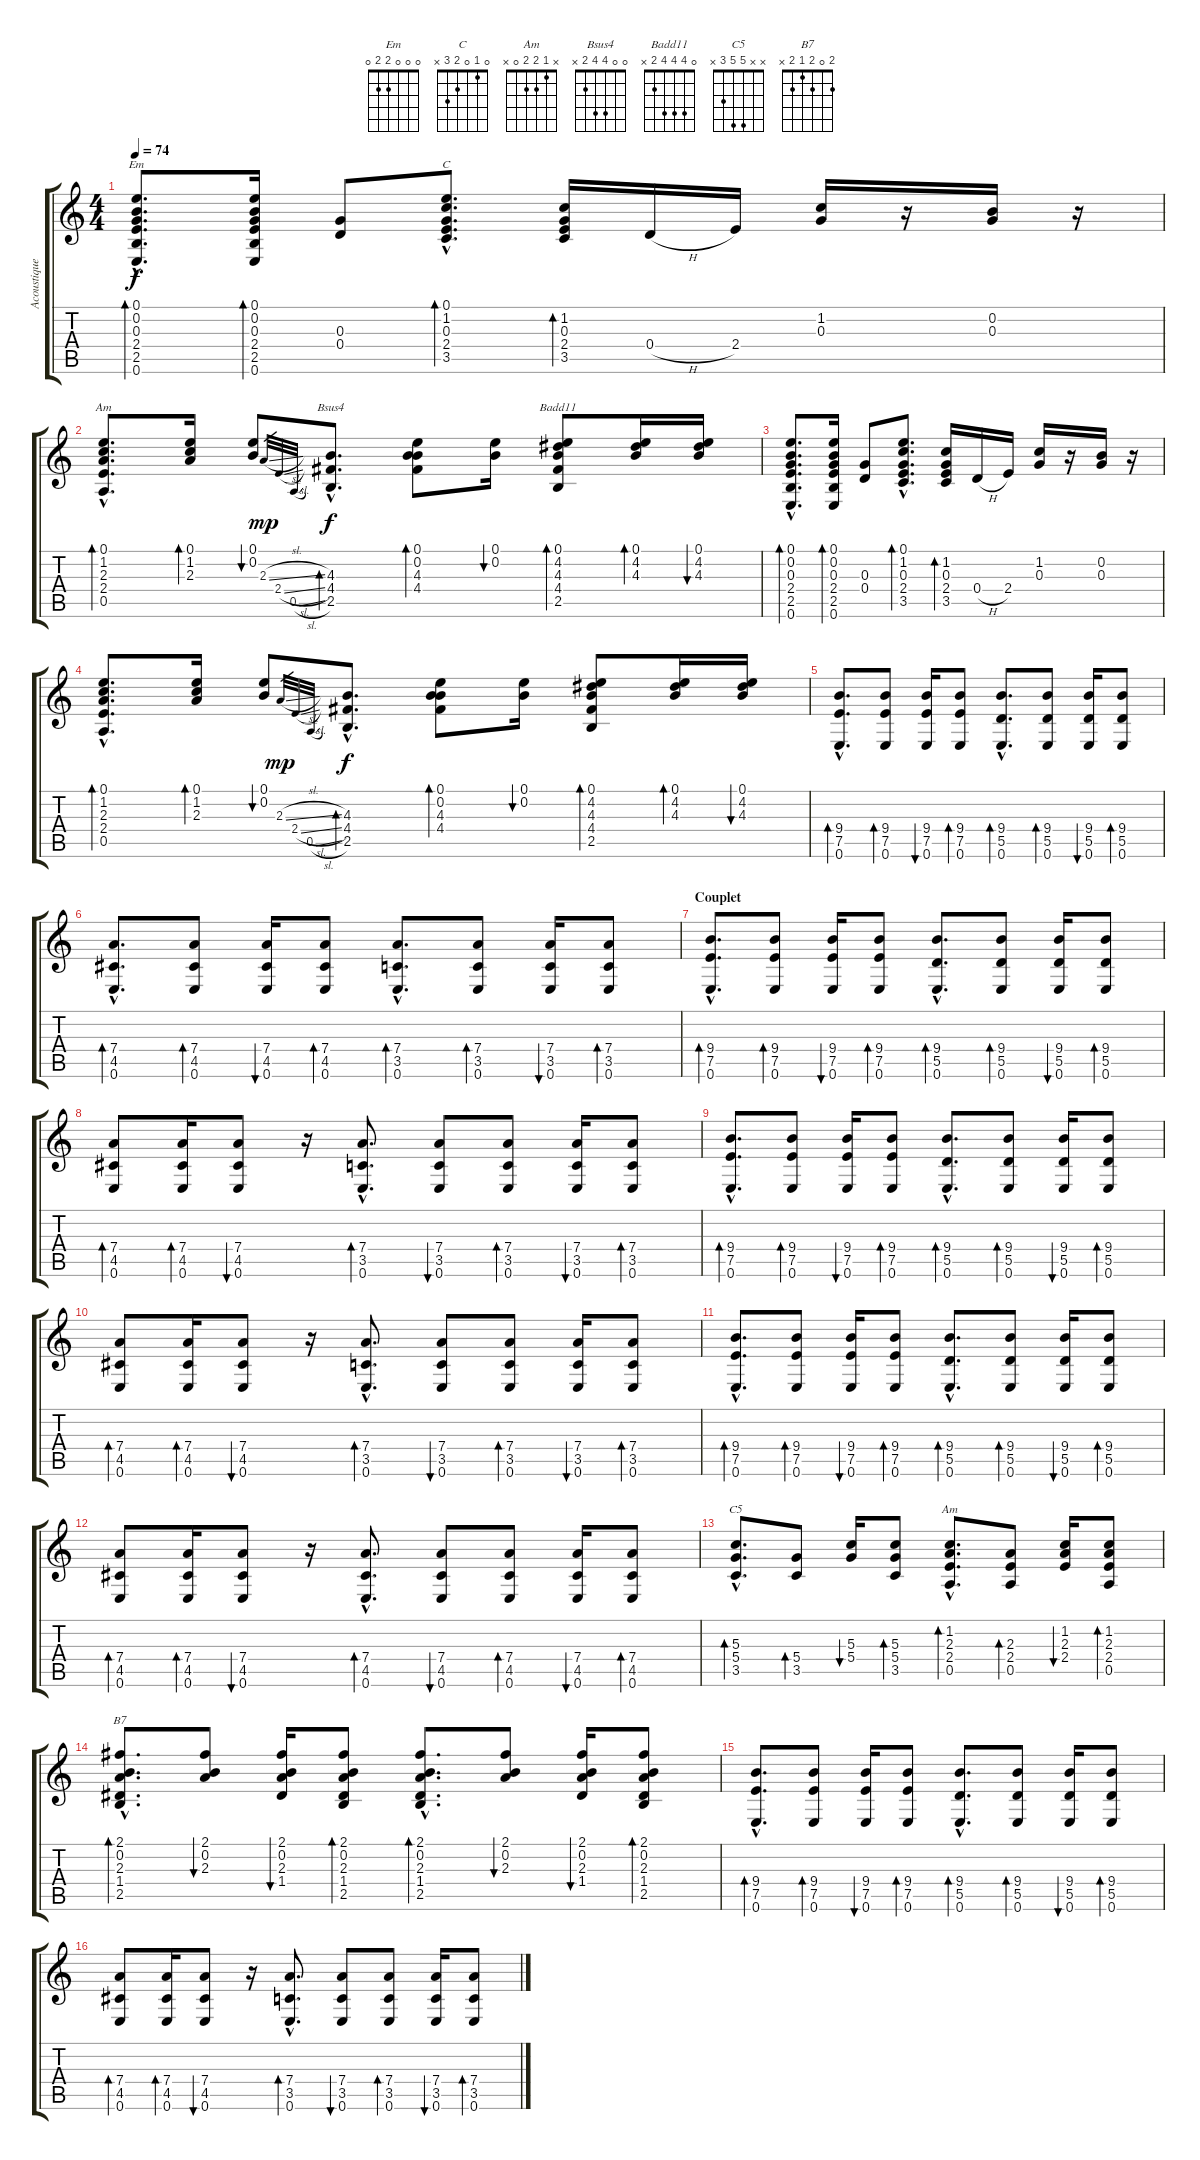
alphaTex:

\track ("Acoustique" "Acoustique") {instrument acousticguitarsteel}
\staff {score tabs}
\tuning (E4 B3 G3 D3 A2 E2) {hide}
\chord ("Em" 0 0 0 2 2 0)
\chord ("C" 0 1 0 2 3 x)
\chord ("Am" 0 1 2 2 0 x)
\chord ("Bsus4" 0 0 4 4 2 x)
\chord ("Badd11" 0 4 4 4 2 x)
\chord ("C5" x x 5 5 3 x)
\chord ("Am" x 1 2 2 0 x)
\chord ("B7" 2 0 2 1 2 x)
\ts (4 4)
\tempo 74
\clef g2
\ks c
(0.1{hac} 0.2{hac} 0.3{hac} 2.4{hac} 2.5{hac} 0.6{hac}).8{d bd 60 ch "Em" dy f} (0.1 0.2 0.3 2.4 2.5 0.6).16{bd 60} (0.3 0.4).8 (0.1{hac} 1.2{hac} 0.3{hac} 2.4{hac} 3.5{hac}).8{d bd 60 ch "C"} (1.2 0.3 2.4 3.5).16{bd 60} 0.4{h}.16 2.4.16 (1.2 0.3).16 r.16 (0.2 0.3).16 r.16 |
(0.1{hac} 1.2{hac} 2.3{hac} 2.4{hac} 0.5{hac}).8{d bd 60 ch "Am"} (0.1 1.2 2.3).16{bd 60} (0.1 0.2).8{bu 60} 2.3{sl}.32{gr dy mp} 2.4{sl}.32{gr} 0.5{sl}.32{gr} (4.3{hac} 4.4{hac} 2.5{hac}).8{d bd 60 ch "Bsus4" dy f} (0.1 0.2 4.3 4.4).8{bd 60} (0.1 0.2).16{bu 60} (0.1 4.2 4.3 4.4 2.5).8{bd 60 ch "Badd11"} (0.1 4.2 4.3).16{bd 60} (0.1 4.2 4.3).16{bu 60} |
(0.1{hac} 0.2{hac} 0.3{hac} 2.4{hac} 2.5{hac} 0.6{hac}).8{d bd 60} (0.1 0.2 0.3 2.4 2.5 0.6).16{bd 60} (0.3 0.4).8 (0.1{hac} 1.2{hac} 0.3{hac} 2.4{hac} 3.5{hac}).8{d bd 60} (1.2 0.3 2.4 3.5).16{bd 60} 0.4{h}.16 2.4.16 (1.2 0.3).16 r.16 (0.2 0.3).16 r.16 |
(0.1{hac} 1.2{hac} 2.3{hac} 2.4{hac} 0.5{hac}).8{d bd 60} (0.1 1.2 2.3).16{bd 60} (0.1 0.2).8{bu 60} 2.3{sl}.32{gr dy mp} 2.4{sl}.32{gr} 0.5{sl}.32{gr} (4.3{hac} 4.4{hac} 2.5{hac}).8{d bd 60 dy f} (0.1 0.2 4.3 4.4).8{bd 60} (0.1 0.2).16{bu 60} (0.1 4.2 4.3 4.4 2.5).8{bd 60} (0.1 4.2 4.3).16{bd 60} (0.1 4.2 4.3).16{bu 60} |
(9.4{hac} 7.5{hac} 0.6{hac}).8{d bd 60} (9.4 7.5 0.6).8{bd 60} (9.4 7.5 0.6).16{bu 60} (9.4 7.5 0.6).8{bd 60} (9.4{hac} 5.5{hac} 0.6{hac}).8{d bd 60} (9.4 5.5 0.6).8{bd 60} (9.4 5.5 0.6).16{bu 60} (9.4 5.5 0.6).8{bd 60} |
(7.4{hac} 4.5{hac} 0.6{hac}).8{d bd 60} (7.4 4.5 0.6).8{bd 60} (7.4 4.5 0.6).16{bu 60} (7.4 4.5 0.6).8{bd 60} (7.4{hac} 3.5{hac} 0.6{hac}).8{d bd 60} (7.4 3.5 0.6).8{bd 60} (7.4 3.5 0.6).16{bu 60} (7.4 3.5 0.6).8{bd 60} |
\section ("" "Couplet")
(9.4{hac} 7.5{hac} 0.6{hac}).8{d bd 60} (9.4 7.5 0.6).8{bd 60} (9.4 7.5 0.6).16{bu 60} (9.4 7.5 0.6).8{bd 60} (9.4{hac} 5.5{hac} 0.6{hac}).8{d bd 60} (9.4 5.5 0.6).8{bd 60} (9.4 5.5 0.6).16{bu 60} (9.4 5.5 0.6).8{bd 60} |
(7.4 4.5 0.6).8{bd 60} (7.4 4.5 0.6).16{bd 60} (7.4 4.5 0.6).8{bu 60} r.16 (7.4{hac} 3.5{hac} 0.6{hac}).8{d bd 60} (7.4 3.5 0.6).8{bu 60} (7.4 3.5 0.6).8{bd 60} (7.4 3.5 0.6).16{bu 60} (7.4 3.5 0.6).8{bd 60} |
(9.4{hac} 7.5{hac} 0.6{hac}).8{d bd 60} (9.4 7.5 0.6).8{bd 60} (9.4 7.5 0.6).16{bu 60} (9.4 7.5 0.6).8{bd 60} (9.4{hac} 5.5{hac} 0.6{hac}).8{d bd 60} (9.4 5.5 0.6).8{bd 60} (9.4 5.5 0.6).16{bu 60} (9.4 5.5 0.6).8{bd 60} |
(7.4 4.5 0.6).8{bd 60} (7.4 4.5 0.6).16{bd 60} (7.4 4.5 0.6).8{bu 60} r.16 (7.4{hac} 3.5{hac} 0.6{hac}).8{d bd 60} (7.4 3.5 0.6).8{bu 60} (7.4 3.5 0.6).8{bd 60} (7.4 3.5 0.6).16{bu 60} (7.4 3.5 0.6).8{bd 60} |
(9.4{hac} 7.5{hac} 0.6{hac}).8{d bd 60} (9.4 7.5 0.6).8{bd 60} (9.4 7.5 0.6).16{bu 60} (9.4 7.5 0.6).8{bd 60} (9.4{hac} 5.5{hac} 0.6{hac}).8{d bd 60} (9.4 5.5 0.6).8{bd 60} (9.4 5.5 0.6).16{bu 60} (9.4 5.5 0.6).8{bd 60} |
(7.4 4.5 0.6).8{bd 60} (7.4 4.5 0.6).16{bd 60} (7.4 4.5 0.6).8{bu 60} r.16 (7.4{hac} 4.5{hac} 0.6{hac}).8{d bd 60} (7.4 4.5 0.6).8{bu 60} (7.4 4.5 0.6).8{bd 60} (7.4 4.5 0.6).16{bu 60} (7.4 4.5 0.6).8{bd 60} |
(5.3{hac} 5.4{hac} 3.5{hac}).8{d bd 60 ch "C5"} (5.4 3.5).8{bd 60} (5.3 5.4).16{bu 60} (5.3 5.4 3.5).8{bd 60} (1.2{hac} 2.3{hac} 2.4{hac} 0.5{hac}).8{d bd 60 ch "Am"} (2.3 2.4 0.5).8{bd 60} (1.2 2.3 2.4).16{bu 60} (1.2 2.3 2.4 0.5).8{bd 60} |
(2.1{hac} 0.2{hac} 2.3{hac} 1.4{hac} 2.5{hac}).8{d bd 60 ch "B7"} (2.1 0.2 2.3).8{bu 60} (2.1 0.2 2.3 1.4).16{bu 60} (2.1 0.2 2.3 1.4 2.5).8{bd 60} (2.1{hac} 0.2{hac} 2.3{hac} 1.4{hac} 2.5{hac}).8{d bd 60} (2.1 0.2 2.3).8{bu 60} (2.1 0.2 2.3 1.4).16{bu 60} (2.1 0.2 2.3 1.4 2.5).8{bd 60} |
(9.4{hac} 7.5{hac} 0.6{hac}).8{d bd 60} (9.4 7.5 0.6).8{bd 60} (9.4 7.5 0.6).16{bu 60} (9.4 7.5 0.6).8{bd 60} (9.4{hac} 5.5{hac} 0.6{hac}).8{d bd 60} (9.4 5.5 0.6).8{bd 60} (9.4 5.5 0.6).16{bu 60} (9.4 5.5 0.6).8{bd 60} |
(7.4 4.5 0.6).8{bd 60} (7.4 4.5 0.6).16{bd 60} (7.4 4.5 0.6).8{bu 60} r.16 (7.4{hac} 3.5{hac} 0.6{hac}).8{d bd 60} (7.4 3.5 0.6).8{bu 60} (7.4 3.5 0.6).8{bd 60} (7.4 3.5 0.6).16{bu 60} (7.4 3.5 0.6).8{bd 60}
